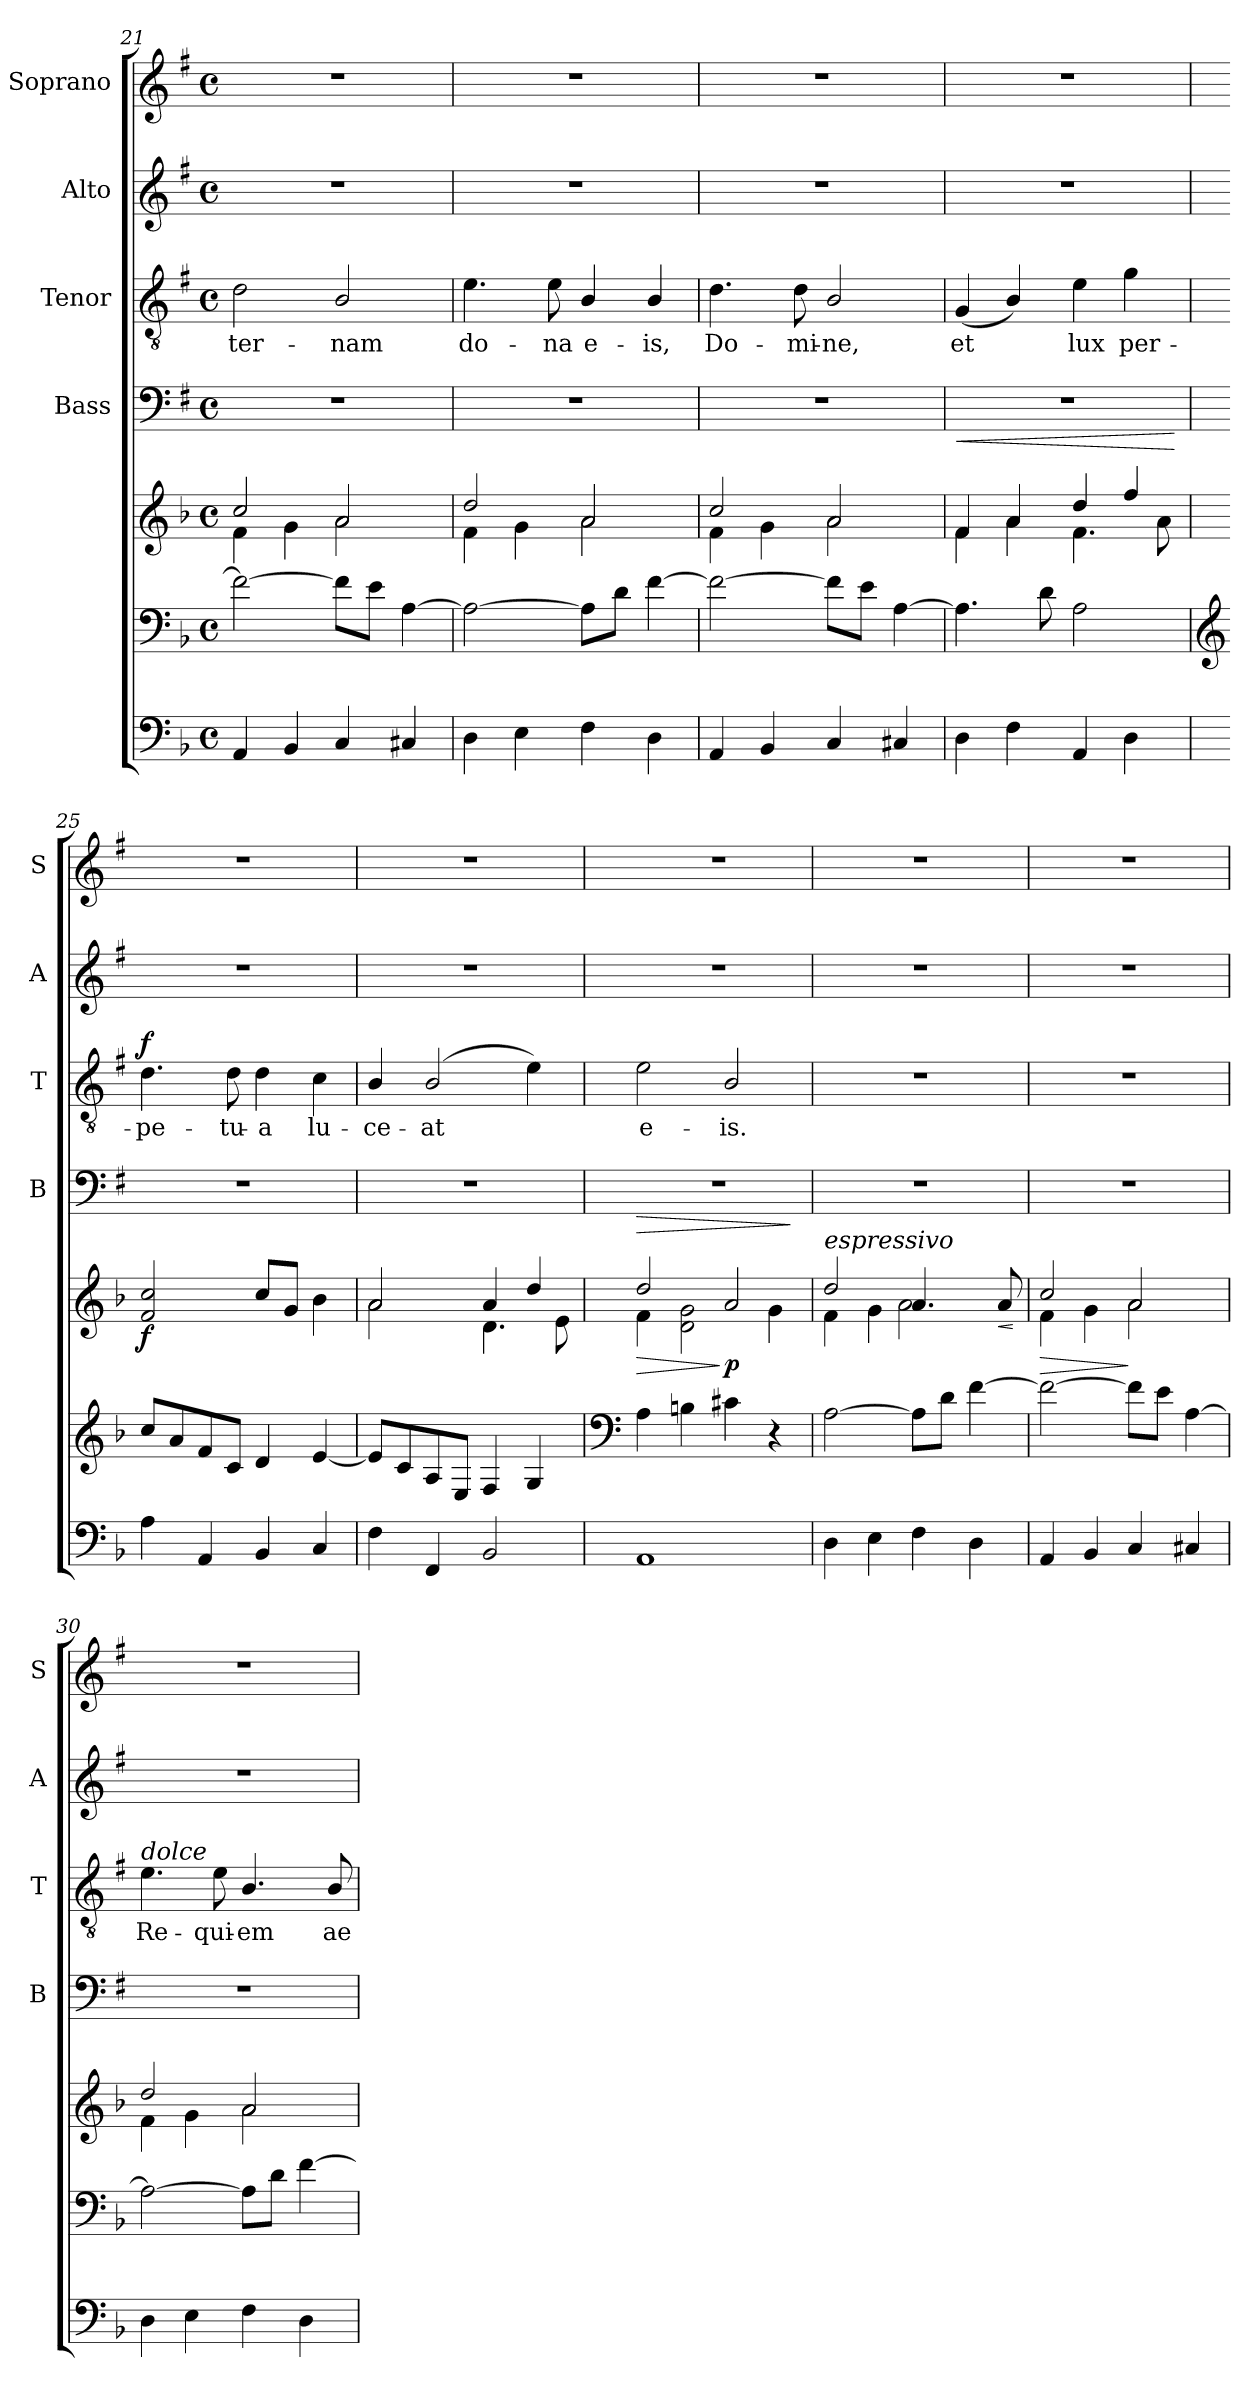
**kern	**kern	**kern	**dynam	**kern	**dynam	**kern	**text	**dynam	**kern	**kern
*part6	*part5	*part5	*part5	*part4	*part4	*part3	*part3	*part3	*part2	*part1
*staff7	*staff6	*staff5	*staff5/6	*staff4	*staff4	*staff3	*staff3	*staff3	*staff2	*staff1
*	*	*	*	*I"Bass	*	*I"Tenor	*	*	*I"Alto	*I"Soprano
*	*	*	*	*I'B	*	*I'T	*	*	*I'A	*I'S
*clefF4	*clefF4	*clefG2	*	*clefF4	*	*clefGv2	*	*	*clefG2	*clefG2
*	*	*	*	*ITrd1c2	*	*ITrd1c2	*	*	*ITrd1c2	*ITrd1c2
*k[b-]	*k[b-]	*k[b-]	*	*k[b-]	*	*k[b-]	*	*	*k[b-]	*k[b-]
*d:	*d:	*d:	*	*d:	*	*d:	*	*	*d:	*d:
*M4/4	*M4/4	*M4/4	*	*M4/4	*	*M4/4	*	*	*M4/4	*M4/4
*met(c)	*met(c)	*met(c)	*	*met(c)	*	*met(c)	*	*	*met(c)	*met(c)
=21	=21	=21	=21	=21	=21	=21	=21	=21	=21	=21
*	*	*^	*	*	*	*	*	*	*	*
4AA/	2f\_	2cc/	4f\	.	1r	.	2c\	-ter-	.	1r	1r
4BB-/	.	.	4g\	.	.	.	.	.	.	.	.
4C/	8f\L]	2a/	2a\	.	.	.	2A/	-nam	.	.	.
.	8e\J	.	.	.	.	.	.	.	.	.	.
4C#X/	[4A\	.	.	.	.	.	.	.	.	.	.
=22	=22	=22	=22	=22	=22	=22	=22	=22	=22	=22	=22
4D\	2A\_	2dd/	4f\	.	1r	.	4.d\	do-	.	1r	1r
4E\	.	.	4g\	.	.	.	.	.	.	.	.
.	.	.	.	.	.	.	8d\	-na	.	.	.
4F\	8A\L]	2a/	2a\	.	.	.	4A/	e-	.	.	.
.	8d\J	.	.	.	.	.	.	.	.	.	.
4D\	[4f\	.	.	.	.	.	4A/	-is,	.	.	.
=23	=23	=23	=23	=23	=23	=23	=23	=23	=23	=23	=23
4AA/	2f\_	2cc/	4f\	.	1r	.	4.c\	Do-	.	1r	1r
4BB-/	.	.	4g\	.	.	.	.	.	.	.	.
.	.	.	.	.	.	.	8c\	-mi-	.	.	.
4C/	8f\L]	2a/	2a\	.	.	.	2A/	-ne,	.	.	.
.	8e\J	.	.	.	.	.	.	.	.	.	.
4C#X/	[4A\	.	.	.	.	.	.	.	.	.	.
=24	=24	=24	=24	=24	=24	=24	=24	=24	=24	=24	=24
!	!	!	!	!	!	!LO:HP:b	!	!	!	!	!
4D\	4.A\]	4f/	4f\	.	1r	<	(4F/	et	.	1r	1r
4F\	.	4a/	4a\	.	.	.	4A/)	.	.	.	.
.	8d\	.	.	.	.	.	.	.	.	.	.
4AA/	2A\	4dd/	4.f\	.	.	.	4d\	lux	.	.	.
4D\	.	4ff/	.	.	.	.	4f\	per-	.	.	.
.	.	.	8a\	.	.	.	.	.	.	.	.
*	*	*v	*v	*	*	*	*	*	*	*	*
.	.	.	.	.	[	.	.	.	.	.
!!LO:LB:g=z
=25	=25	=25	=25	=25	=25	=25	=25	=25	=25	=25
*	*clefG2	*	*	*	*	*	*	*	*	*
!	!	!	!LO:DY:b	!	!	!	!	!LO:DY:b	!	!
4A\	8cc/L	2f/ 2cc/	f	1r	.	4.c\	-pe-	f	1r	1r
.	8a/	.	.	.	.	.	.	.	.	.
4AA/	8f/	.	.	.	.	.	.	.	.	.
.	8c/J	.	.	.	.	8c\	-tu-	.	.	.
4BB-/	4d/	8cc/L	.	.	.	4c\	-a	.	.	.
.	.	8g/J	.	.	.	.	.	.	.	.
4C/	[4e/	4b-\	.	.	.	4B-\	lu-	.	.	.
=26	=26	=26	=26	=26	=26	=26	=26	=26	=26	=26
*	*	*^	*	*	*	*	*	*	*	*
4F\	8e/L]	2a/	2a\	.	1r	.	4A/	-ce-	.	1r	1r
.	8c/	.	.	.	.	.	.	.	.	.	.
4FF/	8A/	.	.	.	.	.	(2A/	-at	.	.	.
.	8E/J	.	.	.	.	.	.	.	.	.	.
2BB-/	4F/	4a/	4.d\	.	.	.	.	.	.	.	.
.	4G/	4dd/	.	.	.	.	4d\)	.	.	.	.
.	.	.	8e\	.	.	.	.	.	.	.	.
=27	=27	=27	=27	=27	=27	=27	=27	=27	=27	=27	=27
*	*clefF4	*	*	*	*	*	*	*	*	*	*
!	!	!	!	!LO:HP:b	!	!LO:HP:b	!	!	!	!	!
1AA	4A\	2dd/	4f\	>	1r	>	2d\	e-	.	1r	1r
.	4Bn\	.	2d\ 2g\	.	.	.	.	.	.	.	.
!	!	!	!	!LO:DY:n=1:b	!	!	!	!	!	!	!
.	4c#X\	2a/	.	] p	.	.	2A/	-is.	.	.	.
.	4r	.	4g\	.	.	.	.	.	.	.	.
*	*	*v	*v	*	*	*	*	*	*	*	*
.	.	.	.	.	]	.	.	.	.	.
=28	=28	=28	=28	=28	=28	=28	=28	=28	=28	=28
*	*	*^	*	*	*	*	*	*	*	*
!	!	!LO:TX:a:i:t=espressivo	!	!	!	!	!	!	!	!	!
4D\	[2A\	2dd/	4f\	.	1r	.	1r	.	.	1r	1r
4E\	.	.	4g\	.	.	.	.	.	.	.	.
4F\	8A\L]	4.a/	2a\	.	.	.	.	.	.	.	.
.	8d\J	.	.	.	.	.	.	.	.	.	.
4D\	[4f\	.	.	.	.	.	.	.	.	.	.
!	!	!	!	!LO:HP:b	!	!	!	!	!	!	!
.	.	8a/	.	<	.	.	.	.	.	.	.
*	*	*v	*v	*	*	*	*	*	*	*	*
.	.	.	[	.	.	.	.	.	.	.
=29	=29	=29	=29	=29	=29	=29	=29	=29	=29	=29
!	!	!	!LO:HP:b	!	!	!	!	!	!	!
*	*	*^	*	*	*	*	*	*	*	*
4AA/	2f\_	2cc/	4f\	>	1r	.	1r	.	.	1r	1r
4BB-/	.	.	4g\	.	.	.	.	.	.	.	.
4C/	8f\L]	2a/	2a\	]	.	.	.	.	.	.	.
.	8e\J	.	.	.	.	.	.	.	.	.	.
4C#X/	[4A\	.	.	.	.	.	.	.	.	.	.
=30	=30	=30	=30	=30	=30	=30	=30	=30	=30	=30	=30
!	!	!	!	!	!	!	!LO:TX:a:i:t=dolce	!	!	!	!
4D\	2A\_	2dd/	4f\	.	1r	.	4.d\	Re-	.	1r	1r
4E\	.	.	4g\	.	.	.	.	.	.	.	.
.	.	.	.	.	.	.	8d\	-qui-	.	.	.
4F\	8A\L]	2a/	2a\	.	.	.	4.A/	-em	.	.	.
.	8d\J	.	.	.	.	.	.	.	.	.	.
4D\	[4f\	.	.	.	.	.	.	.	.	.	.
.	.	.	.	.	.	.	8A/	ae-	.	.	.
*	*	*v	*v	*	*	*	*	*	*	*	*
=	=	=	=	=	=	=	=	=	=	=
*-	*-	*-	*-	*-	*-	*-	*-	*-	*-	*-
